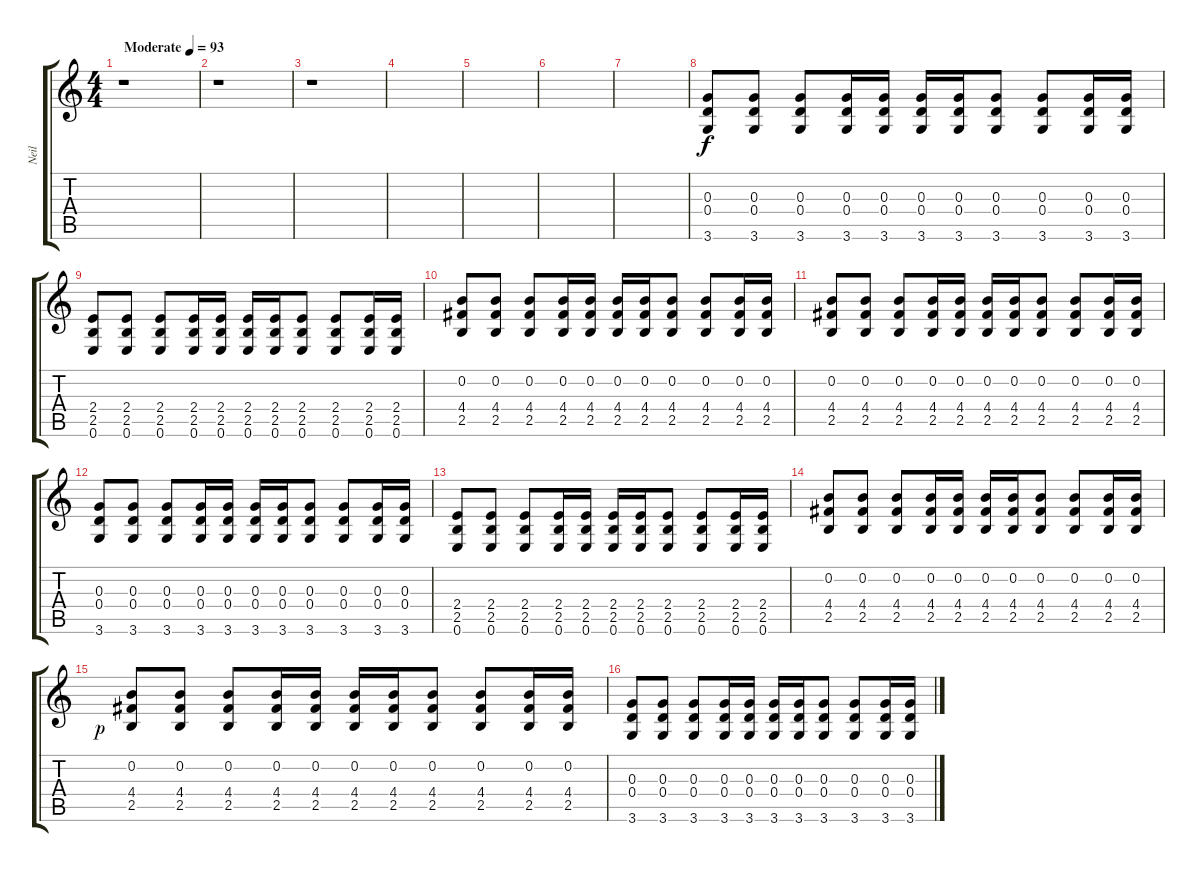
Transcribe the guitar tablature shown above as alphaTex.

\track ("Neil" "Neil") {instrument overdrivenguitar}
\staff {score tabs}
\tuning (E4 B3 G3 D3 A2 E2) {hide}
\ts (4 4)
\tempo (93 "Moderate")
\clef g2
\ks c
r.1{dy f instrument overdrivenguitar} |
r.1 |
r.1 |
|
|
|
|
(0.3 0.4 3.6).8 (0.3 0.4 3.6).8 (0.3 0.4 3.6).8 (0.3 0.4 3.6).16 (0.3 0.4 3.6).16 (0.3 0.4 3.6).16 (0.3 0.4 3.6).16 (0.3 0.4 3.6).8 (0.3 0.4 3.6).8 (0.3 0.4 3.6).16 (0.3 0.4 3.6).16 |
(2.4 2.5 0.6).8 (2.4 2.5 0.6).8 (2.4 2.5 0.6).8 (2.4 2.5 0.6).16 (2.4 2.5 0.6).16 (2.4 2.5 0.6).16 (2.4 2.5 0.6).16 (2.4 2.5 0.6).8 (2.4 2.5 0.6).8 (2.4 2.5 0.6).16 (2.4 2.5 0.6).16 |
(0.2 4.4 2.5).8 (0.2 4.4 2.5).8 (0.2 4.4 2.5).8 (0.2 4.4 2.5).16 (0.2 4.4 2.5).16 (0.2 4.4 2.5).16 (0.2 4.4 2.5).16 (0.2 4.4 2.5).8 (0.2 4.4 2.5).8 (0.2 4.4 2.5).16 (0.2 4.4 2.5).16 |
(0.2 4.4 2.5).8 (0.2 4.4 2.5).8 (0.2 4.4 2.5).8 (0.2 4.4 2.5).16 (0.2 4.4 2.5).16 (0.2 4.4 2.5).16 (0.2 4.4 2.5).16 (0.2 4.4 2.5).8 (0.2 4.4 2.5).8 (0.2 4.4 2.5).16 (0.2 4.4 2.5).16 |
(0.3 0.4 3.6).8 (0.3 0.4 3.6).8 (0.3 0.4 3.6).8 (0.3 0.4 3.6).16 (0.3 0.4 3.6).16 (0.3 0.4 3.6).16 (0.3 0.4 3.6).16 (0.3 0.4 3.6).8 (0.3 0.4 3.6).8 (0.3 0.4 3.6).16 (0.3 0.4 3.6).16 |
(2.4 2.5 0.6).8 (2.4 2.5 0.6).8 (2.4 2.5 0.6).8 (2.4 2.5 0.6).16 (2.4 2.5 0.6).16 (2.4 2.5 0.6).16 (2.4 2.5 0.6).16 (2.4 2.5 0.6).8 (2.4 2.5 0.6).8 (2.4 2.5 0.6).16 (2.4 2.5 0.6).16 |
(0.2 4.4 2.5).8 (0.2 4.4 2.5).8 (0.2 4.4 2.5).8 (0.2 4.4 2.5).16 (0.2 4.4 2.5).16 (0.2 4.4 2.5).16 (0.2 4.4 2.5).16 (0.2 4.4 2.5).8 (0.2 4.4 2.5).8 (0.2 4.4 2.5).16 (0.2 4.4 2.5).16 |
(0.2 4.4 2.5{rf 1}).8 (0.2 4.4 2.5).8 (0.2 4.4 2.5).8 (0.2 4.4 2.5).16 (0.2 4.4 2.5).16 (0.2 4.4 2.5).16 (0.2 4.4 2.5).16 (0.2 4.4 2.5).8 (0.2 4.4 2.5).8 (0.2 4.4 2.5).16 (0.2 4.4 2.5).16 |
(0.3 0.4 3.6).8 (0.3 0.4 3.6).8 (0.3 0.4 3.6).8 (0.3 0.4 3.6).16 (0.3 0.4 3.6).16 (0.3 0.4 3.6).16 (0.3 0.4 3.6).16 (0.3 0.4 3.6).8 (0.3 0.4 3.6).8 (0.3 0.4 3.6).16 (0.3 0.4 3.6).16
